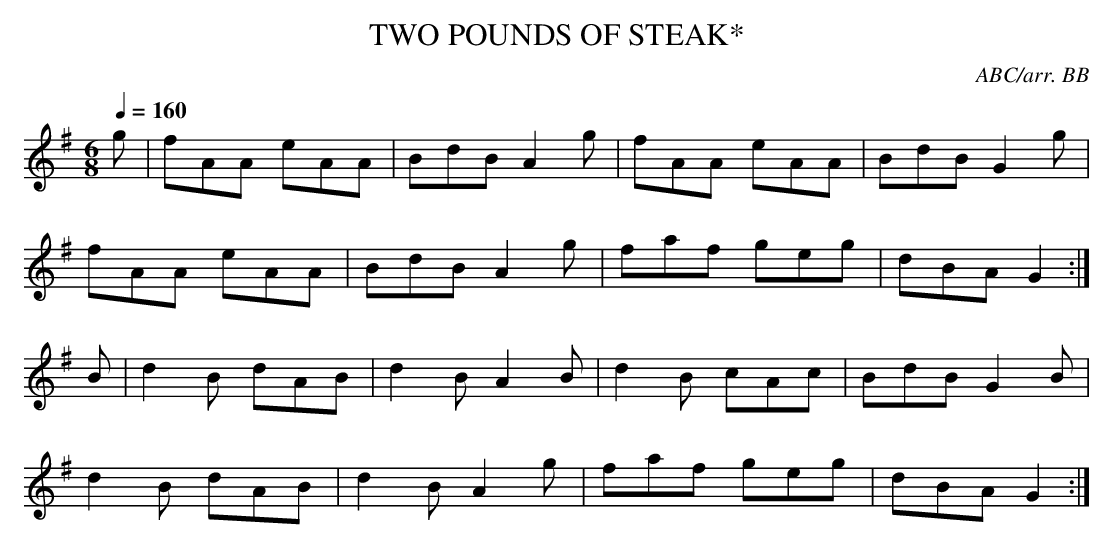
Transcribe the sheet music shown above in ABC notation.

X:1
T:TWO POUNDS OF STEAK*
C:ABC/arr. BB
Y:"moderately quick"
Butcher's Jig"
Q:1/4=160
L:1/8
M:6/8
K:G
g|fAA eAA|BdB A2g|fAA eAA|BdB G2g|
fAA eAA|BdB A2g|faf geg|dBA G2 :|
B|d2B dAB|d2B A2B|d2B cAc|BdB G2B|
d2B dAB|d2B A2g|faf geg|dBA G2 :|
